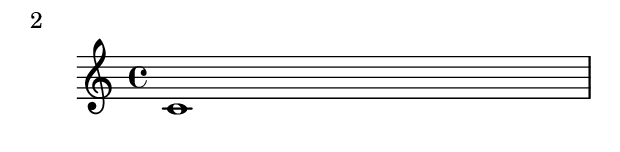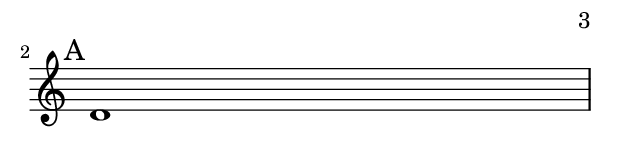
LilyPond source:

%%  Do not edit this file; it is auto-generated from LSR!
\version "2.11.26"

\header {
  texidoc = "A table of contents is included using
@code{\\markuplines \\table-of-contents}. The toc items are added with
the @code{\\tocItem} command."
}

#(set-default-paper-size "a6")

\book {
  \markuplines \table-of-contents
  \pageBreak

  \tocItem \markup "The first score"
  \score {
    { 
      c'1 \pageBreak
      \mark "A" \tocItem \markup "Mark A"
      d'
    }
  }
  \pageBreak
  \tocItem \markup "The second score"
  \score {
    { e' }
    \header { piece = "Second score" }
  }
}